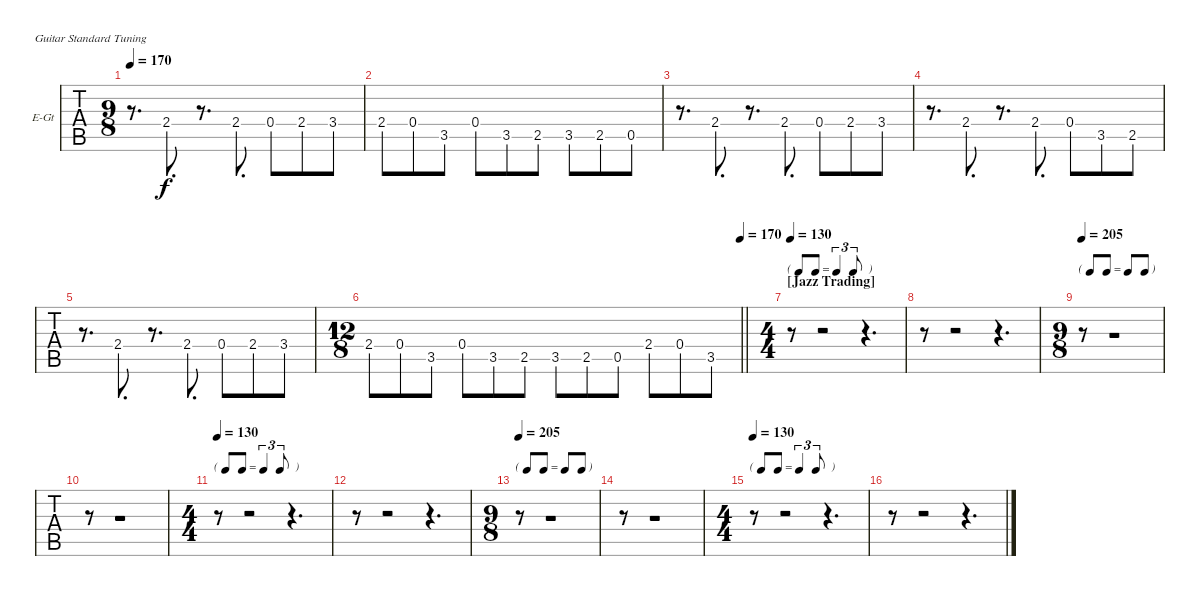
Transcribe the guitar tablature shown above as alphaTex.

\bracketExtendMode nobrackets
\firstSystemTrackNameOrientation horizontal
\otherSystemsTrackNameOrientation horizontal
\track ("Stimme 2" "E-Gt") {instrument distortionguitar}
\staff {tabs}
\tuning (E4 B3 G3 D3 A2 E2)
\ts (9 8)
\tempo 170
\clef g2
\ks c
r.8{d dy f} 2.4.8{d} r.8{d} 2.4.8{d} 0.4.8 2.4.8 3.4.8 |
2.4.8 0.4.8 3.5.8 0.4.8 3.5.8 2.5.8 3.5.8 2.5.8 0.5.8 |
r.8{d} 2.4.8{d} r.8{d} 2.4.8{d} 0.4.8 2.4.8 3.4.8 |
r.8{d} 2.4.8{d} r.8{d} 2.4.8{d} 0.4.8 3.5.8 2.5.8 |
r.8{d} 2.4.8{d} r.8{d} 2.4.8{d} 0.4.8 2.4.8 3.4.8 |
\ts (12 8)
\beaming (8 3 3 3 3)
\tempo (170 1)
\barLineRight lightlight
2.4.8 0.4.8 3.5.8 0.4.8 3.5.8 2.5.8 3.5.8 2.5.8 0.5.8 2.4.8 0.4.8 3.5.8 |
\ts (4 4)
\beaming (8 2 2 2 2)
\tf triplet8th
\section ("" "[Jazz Trading]")
\tempo 130
r.8 r.2 r.4{d} |
r.8 r.2 r.4{d} |
\ts (9 8)
\beaming (8 3 3 3)
\tf none
\tempo 205
r.8 r.1 |
r.8 r.1 |
\ts (4 4)
\beaming (8 2 2 2 2)
\tf triplet8th
\tempo 130
r.8 r.2 r.4{d} |
r.8 r.2 r.4{d} |
\ts (9 8)
\beaming (8 3 3 3)
\tf none
\tempo 205
r.8 r.1 |
r.8 r.1 |
\ts (4 4)
\beaming (8 2 2 2 2)
\tf triplet8th
\tempo 130
r.8 r.2 r.4{d} |
r.8 r.2 r.4{d}
